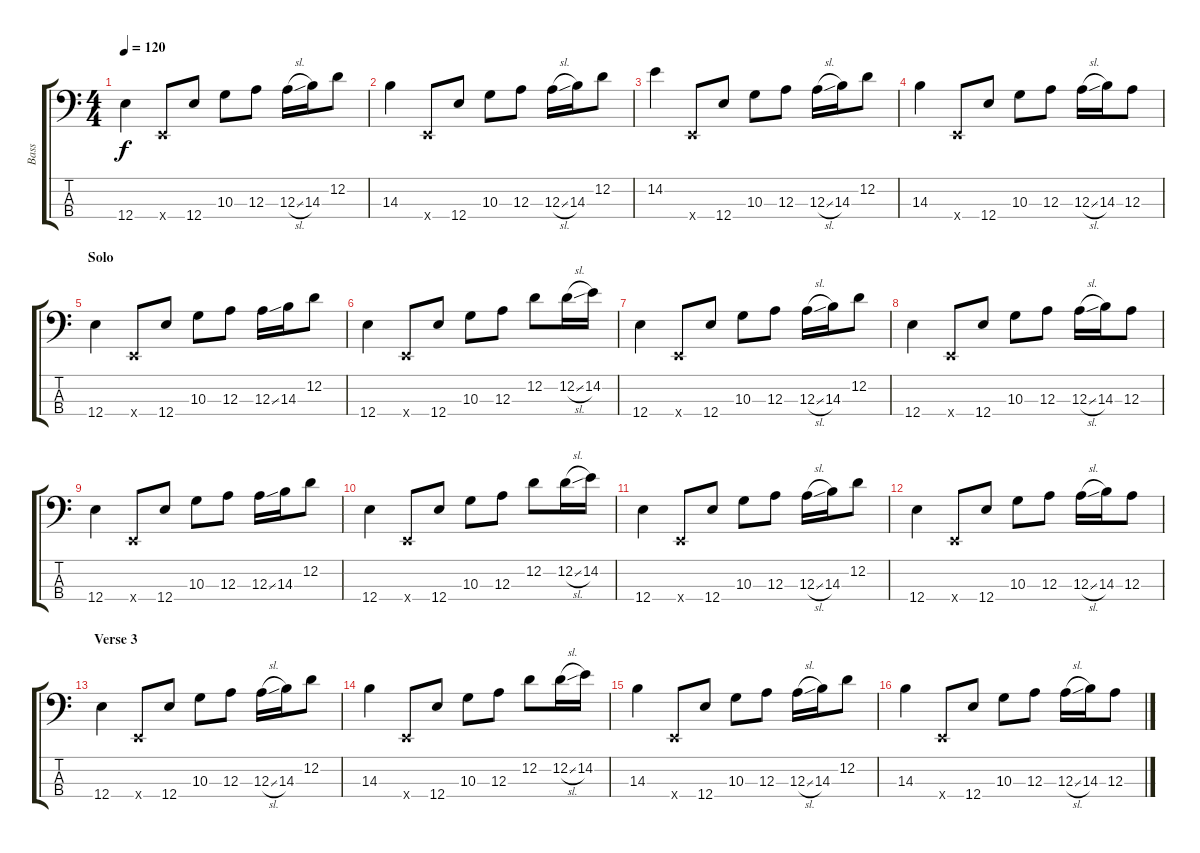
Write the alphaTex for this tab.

\track ("Bass" "Bass") {instrument electricbassfinger}
\staff {score tabs}
\tuning (G2 D2 A1 E1) {hide}
\ts (4 4)
\tempo 120
\clef f4
\ks c
12.4.4{dy f} 0.4{x}.8 12.4.8 10.3.8 12.3.8 12.3{sl}.16 14.3.16 12.2.8 |
14.3.4 0.4{x}.8 12.4.8 10.3.8 12.3.8 12.3{sl}.16 14.3.16 12.2.8 |
14.2.4 0.4{x}.8 12.4.8 10.3.8 12.3.8 12.3{sl}.16 14.3.16 12.2.8 |
14.3.4 0.4{x}.8 12.4.8 10.3.8 12.3.8 12.3{sl}.16 14.3.16 12.3.8 |
\section ("" "Solo")
12.4.4 0.4{x}.8 12.4.8 10.3.8 12.3.8 12.3{ss}.16 14.3.16 12.2.8 |
12.4.4 0.4{x}.8 12.4.8 10.3.8 12.3.8 12.2.8 12.2{sl}.16 14.2.16 |
12.4.4 0.4{x}.8 12.4.8 10.3.8 12.3.8 12.3{sl}.16 14.3.16 12.2.8 |
12.4.4 0.4{x}.8 12.4.8 10.3.8 12.3.8 12.3{sl}.16 14.3.16 12.3.8 |
12.4.4 0.4{x}.8 12.4.8 10.3.8 12.3.8 12.3{ss}.16 14.3.16 12.2.8 |
12.4.4 0.4{x}.8 12.4.8 10.3.8 12.3.8 12.2.8 12.2{sl}.16 14.2.16 |
12.4.4 0.4{x}.8 12.4.8 10.3.8 12.3.8 12.3{sl}.16 14.3.16 12.2.8 |
12.4.4 0.4{x}.8 12.4.8 10.3.8 12.3.8 12.3{sl}.16 14.3.16 12.3.8 |
\section ("" "Verse 3")
12.4.4 0.4{x}.8 12.4.8 10.3.8 12.3.8 12.3{sl}.16 14.3.16 12.2.8 |
14.3.4 0.4{x}.8 12.4.8 10.3.8 12.3.8 12.2.8 12.2{sl}.16 14.2.16 |
14.3.4 0.4{x}.8 12.4.8 10.3.8 12.3.8 12.3{sl}.16 14.3.16 12.2.8 |
14.3.4 0.4{x}.8 12.4.8 10.3.8 12.3.8 12.3{sl}.16 14.3.16 12.3.8
